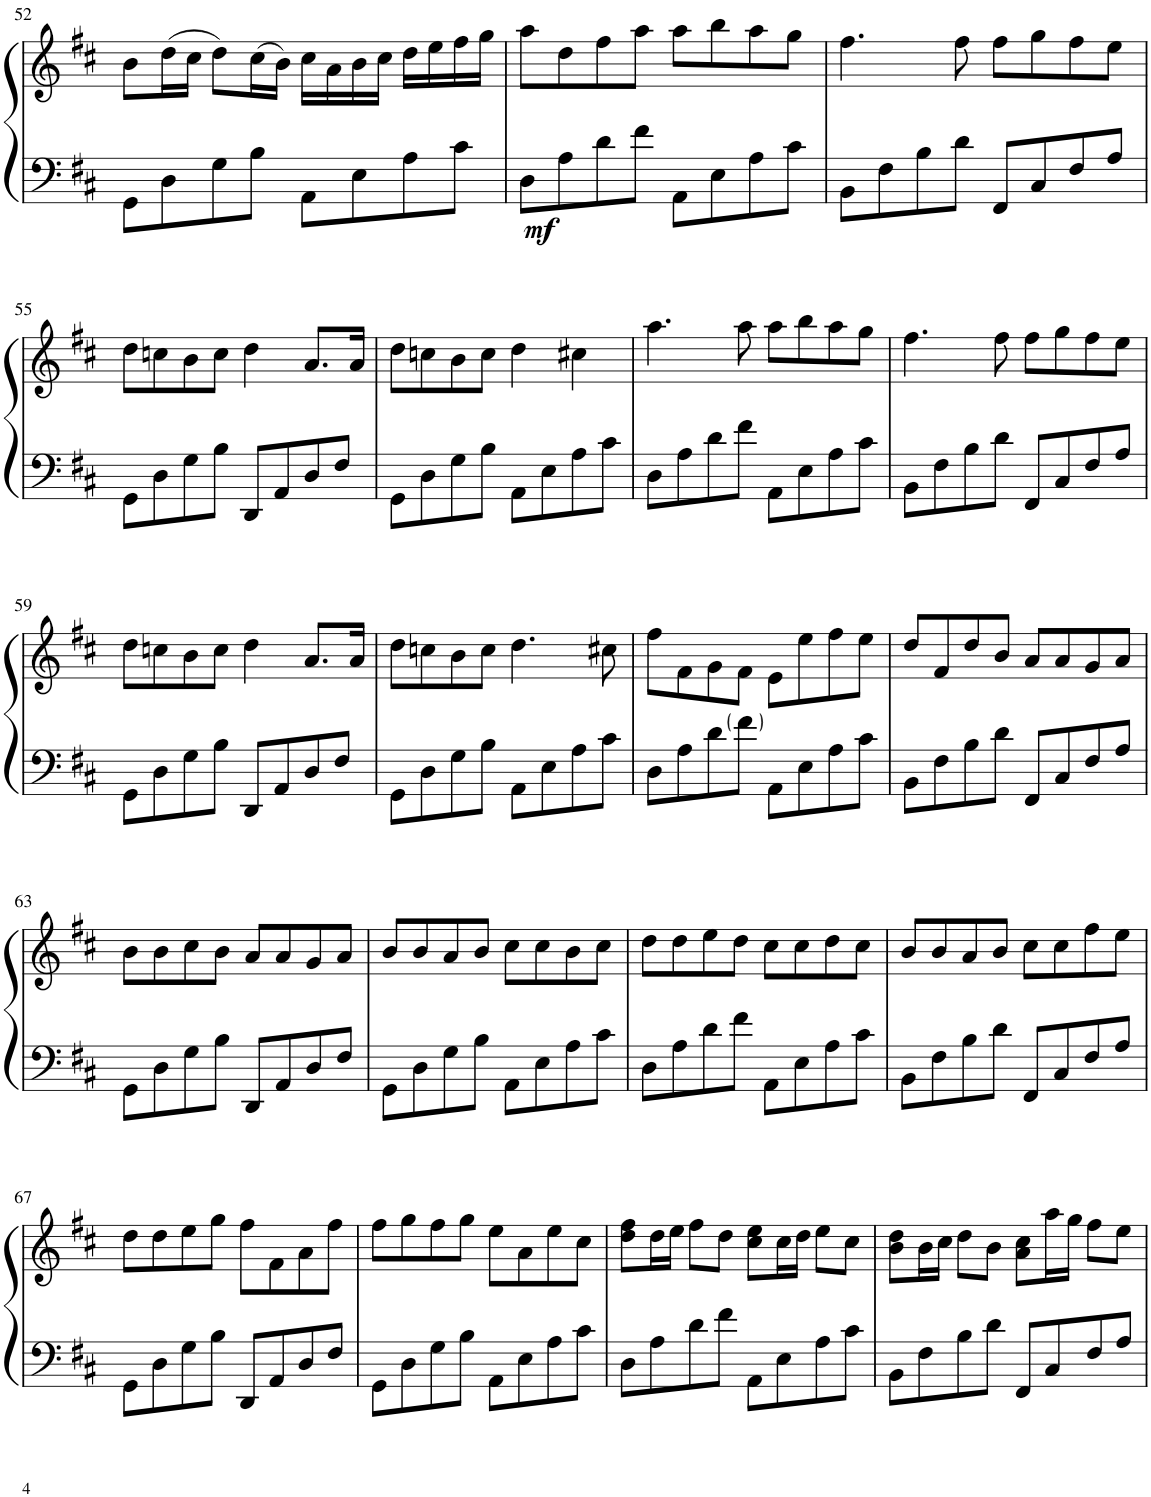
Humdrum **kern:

**kern	**kern	**dynam
*part1	*part1	*part1
*staff2	*staff1	*staff1/2
*I"Piano	*	*
*I'Pno.	*	*
!!LO:PB:g=z
*clefF4	*clefG2	*
*k[f#c#]	*k[f#c#]	*
*M4/4	*M4/4	*
=52	=52	=52
8GG\L	8b\L	.
8D\	(16dd\L	.
.	16cc#\JJ	.
8G\	8dd\L)	.
8B\J	(16cc#\L	.
.	16b\JJ)	.
8AA\L	16cc#\LL	.
.	16a\	.
8E\	16b\	.
.	16cc#\JJ	.
8A\	16dd\LL	.
.	16ee\	.
8c#\J	16ff#\	.
.	16gg\JJ	.
=53	=53	=53
!	!	!LO:DY:b=2
8D\L	8aa\L	mf
8A\	8dd\	.
8d\	8ff#\	.
8f#\J	8aa\J	.
8AA\L	8aa\L	.
8E\	8bb\	.
8A\	8aa\	.
8c#\J	8gg\J	.
=54	=54	=54
8BB\L	4.ff#\	.
8F#\	.	.
8B\	.	.
8d\J	8ff#\	.
8FF#/L	8ff#\L	.
8C#/	8gg\	.
8F#/	8ff#\	.
8A/J	8ee\J	.
!!LO:LB:g=z
=55	=55	=55
8GG\L	8dd\L	.
8D\	8ccn\	.
8G\	8b\	.
8B\J	8cc\J	.
8DD/L	4dd\	.
8AA/	.	.
8D/	8.a/L	.
8F#/J	.	.
.	16a/Jk	.
=56	=56	=56
8GG\L	8dd\L	.
8D\	8ccn\	.
8G\	8b\	.
8B\J	8cc\J	.
8AA\L	4dd\	.
8E\	.	.
8A\	4cc#X\	.
8c#\J	.	.
=57	=57	=57
8D\L	4.aa\	.
8A\	.	.
8d\	.	.
8f#\J	8aa\	.
8AA\L	8aa\L	.
8E\	8bb\	.
8A\	8aa\	.
8c#\J	8gg\J	.
=58	=58	=58
8BB\L	4.ff#\	.
8F#\	.	.
8B\	.	.
8d\J	8ff#\	.
8FF#/L	8ff#\L	.
8C#/	8gg\	.
8F#/	8ff#\	.
8A/J	8ee\J	.
!!LO:LB:g=z
=59	=59	=59
8GG\L	8dd\L	.
8D\	8ccn\	.
8G\	8b\	.
8B\J	8cc\J	.
8DD/L	4dd\	.
8AA/	.	.
8D/	8.a/L	.
8F#/J	.	.
.	16a/Jk	.
=60	=60	=60
8GG\L	8dd\L	.
8D\	8ccn\	.
8G\	8b\	.
8B\J	8cc\J	.
8AA\L	4.dd\	.
8E\	.	.
8A\	.	.
8c#\J	8cc#X\	.
=61	=61	=61
8D\L	8ff#\L	.
8A\	8f#\	.
8d\	8g\	.
8f#\J	8f#\J	.
8AA\L	8e\L	.
8E\	8ee\	.
8A\	8ff#\	.
8c#\J	8ee\J	.
=62	=62	=62
8BB\L	8dd/L	.
8F#\	8f#/	.
8B\	8dd/	.
8d\J	8b/J	.
8FF#/L	8a/L	.
8C#/	8a/	.
8F#/	8g/	.
8A/J	8a/J	.
!!LO:LB:g=z
=63	=63	=63
8GG\L	8b\L	.
8D\	8b\	.
8G\	8cc#\	.
8B\J	8b\J	.
8DD/L	8a/L	.
8AA/	8a/	.
8D/	8g/	.
8F#/J	8a/J	.
=64	=64	=64
8GG\L	8b/L	.
8D\	8b/	.
8G\	8a/	.
8B\J	8b/J	.
8AA\L	8cc#\L	.
8E\	8cc#\	.
8A\	8b\	.
8c#\J	8cc#\J	.
=65	=65	=65
8D\L	8dd\L	.
8A\	8dd\	.
8d\	8ee\	.
8f#\J	8dd\J	.
8AA\L	8cc#\L	.
8E\	8cc#\	.
8A\	8dd\	.
8c#\J	8cc#\J	.
=66	=66	=66
8BB\L	8b/L	.
8F#\	8b/	.
8B\	8a/	.
8d\J	8b/J	.
8FF#/L	8cc#\L	.
8C#/	8cc#\	.
8F#/	8ff#\	.
8A/J	8ee\J	.
!!LO:LB:g=z
=67	=67	=67
8GG\L	8dd\L	.
8D\	8dd\	.
8G\	8ee\	.
8B\J	8gg\J	.
8DD/L	8ff#\L	.
8AA/	8f#\	.
8D/	8a\	.
8F#/J	8ff#\J	.
=68	=68	=68
8GG\L	8ff#\L	.
8D\	8gg\	.
8G\	8ff#\	.
8B\J	8gg\J	.
8AA\L	8ee\L	.
8E\	8a\	.
8A\	8ee\	.
8c#\J	8cc#\J	.
=69	=69	=69
8D\L	8dd\ 8ff#\L	.
8A\	16dd\L	.
.	16ee\JJ	.
8d\	8ff#\L	.
8f#\J	8dd\J	.
8AA\L	8cc#\ 8ee\L	.
8E\	16cc#\L	.
.	16dd\JJ	.
8A\	8ee\L	.
8c#\J	8cc#\J	.
=70	=70	=70
8BB\L	8b\ 8dd\L	.
8F#\	16b\L	.
.	16cc#\JJ	.
8B\	8dd\L	.
8d\J	8b\J	.
8FF#/L	8a\ 8cc#\L	.
8C#/	16aa\L	.
.	16gg\JJ	.
8F#/	8ff#\L	.
8A/J	8ee\J	.
=	=	=
*-	*-	*-
